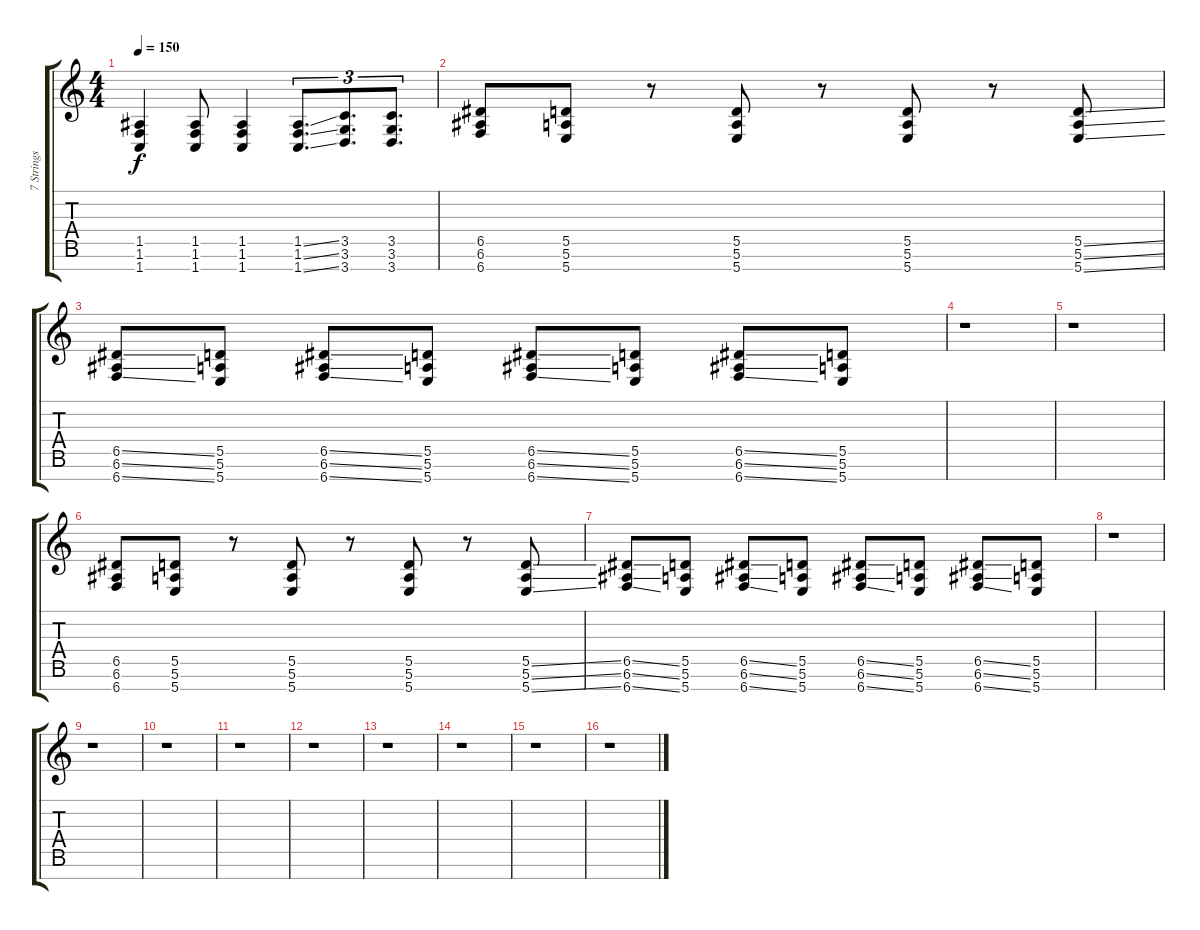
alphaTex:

\track ("7 Strings Guitar Standart Tuning" "7 Strings ") {instrument distortionguitar}
\staff {score tabs}
\tuning (E4 B3 G3 D3 A2 E2 B1) {hide}
\ts (4 4)
\tempo 150
\clef g2
\ks c
(1.5 1.6 1.7).4{dy f} (1.5 1.6 1.7).8 (1.5 1.6 1.7).4 (1.5{ss} 1.6{ss} 1.7{ss}).8{d tu (3 2)} (3.5 3.6 3.7).8{d tu (3 2)} (3.5 3.6 3.7).8{d tu (3 2)} |
(6.5 6.6 6.7).8 (5.5 5.6 5.7).8 r.8 (5.5 5.6 5.7).8 r.8 (5.5 5.6 5.7).8 r.8 (5.5{ss} 5.6{ss} 5.7{ss}).8 |
(6.5{ss} 6.6{ss} 6.7{ss}).8 (5.5 5.6 5.7).8 (6.5{ss} 6.6{ss} 6.7{ss}).8 (5.5 5.6 5.7).8 (6.5{ss} 6.6{ss} 6.7{ss}).8 (5.5 5.6 5.7).8 (6.5{ss} 6.6{ss} 6.7{ss}).8 (5.5 5.6 5.7).8 |
r.1 |
r.1 |
(6.5 6.6 6.7).8 (5.5 5.6 5.7).8 r.8 (5.5 5.6 5.7).8 r.8 (5.5 5.6 5.7).8 r.8 (5.5{ss} 5.6{ss} 5.7{ss}).8 |
(6.5{ss} 6.6{ss} 6.7{ss}).8 (5.5 5.6 5.7).8 (6.5{ss} 6.6{ss} 6.7{ss}).8 (5.5 5.6 5.7).8 (6.5{ss} 6.6{ss} 6.7{ss}).8 (5.5 5.6 5.7).8 (6.5{ss} 6.6{ss} 6.7{ss}).8 (5.5 5.6 5.7).8 |
r.1 |
r.1 |
r.1 |
r.1 |
r.1 |
r.1 |
r.1 |
r.1 |
r.1
